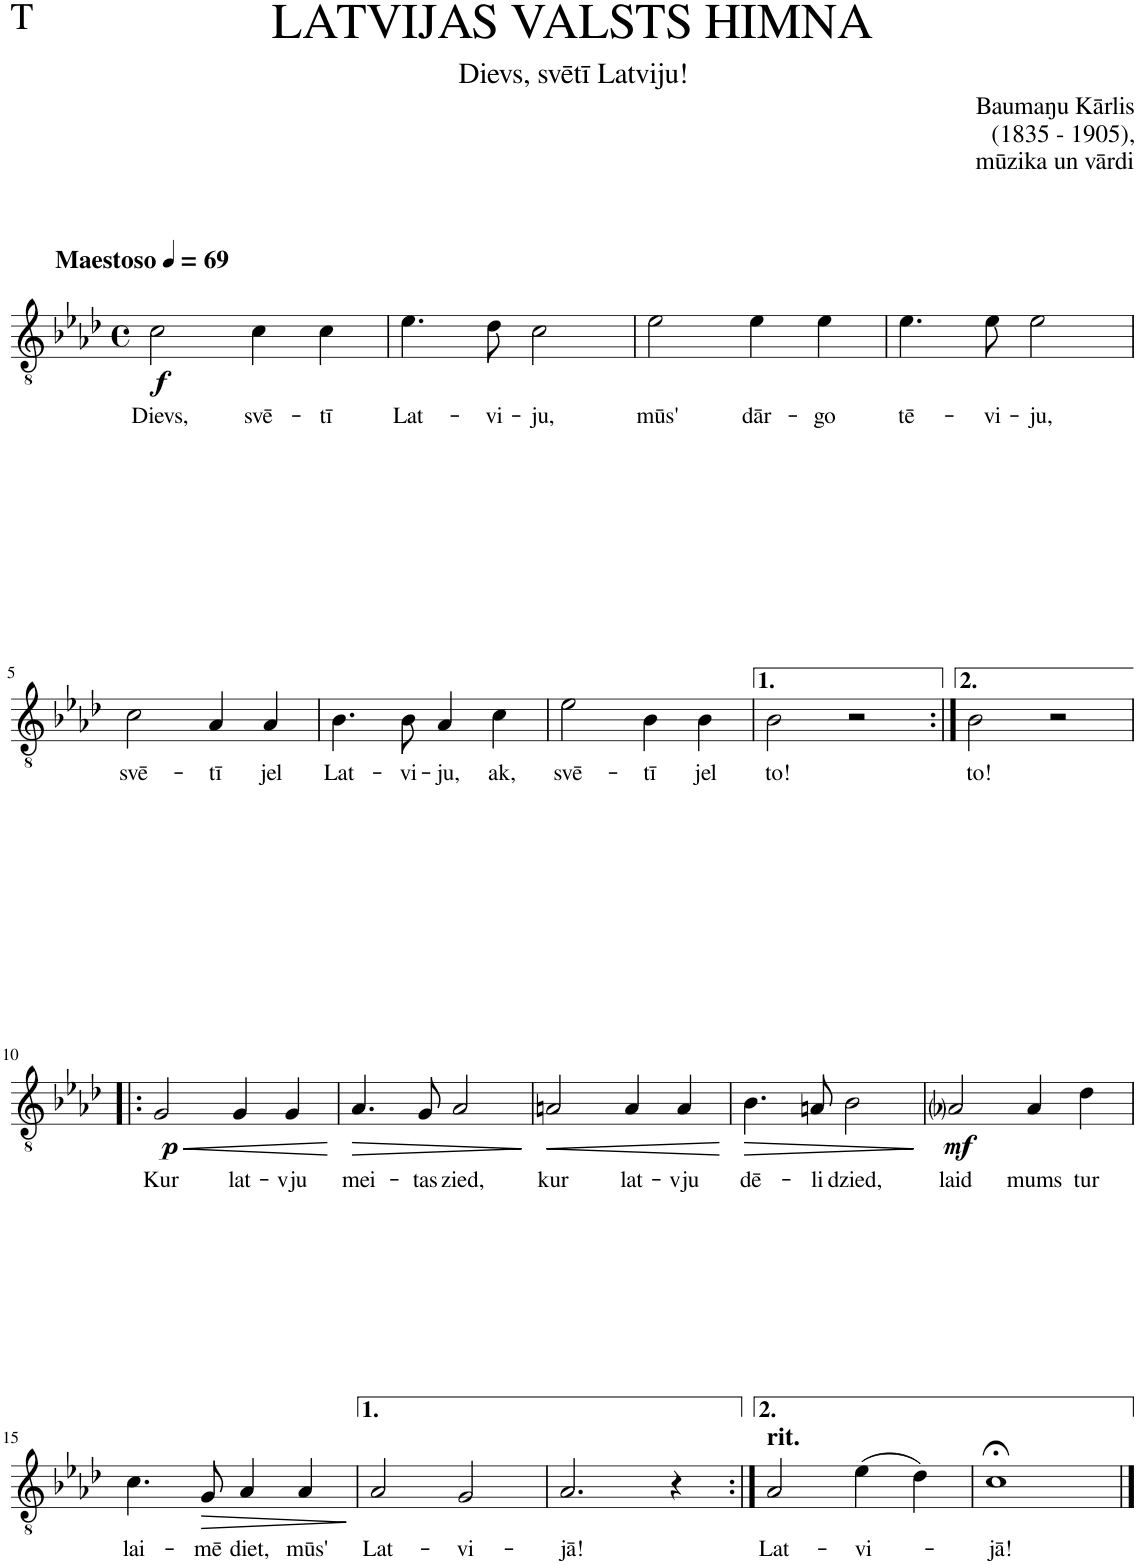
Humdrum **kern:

**kern	**text	**dynam
*part1	*part1	*part1
*staff1	*staff1	*staff1
*I"Tenor	*	*
*I'T.	*	*
*clefGv2	*	*
*k[b-e-a-d-]	*	*
*M4/4	*	*
*met(c)	*	*
*MM69	*	*
=1	=1	=1
!LO:TX:a:B:t=Maestoso	!	!
!	!LO:LY:b	!LO:DY:b
2c\	Dievs,	f
!	!LO:LY:b	!
4c\	svē-	.
!	!LO:LY:b	!
4c\	-tī	.
=2	=2	=2
!	!LO:LY:b	!
4.e-\	Lat-	.
!	!LO:LY:b	!
8d-\	-vi-	.
!	!LO:LY:b	!
2c\	-ju,	.
=3	=3	=3
!	!LO:LY:b	!
2e-\	mūs'	.
!	!LO:LY:b	!
4e-\	dār-	.
!	!LO:LY:b	!
4e-\	-go	.
=4	=4	=4
!	!LO:LY:b	!
4.e-\	tē-	.
!	!LO:LY:b	!
8e-\	-vi-	.
!	!LO:LY:b	!
2e-\	-ju,	.
!!LO:LB:g=z
=5	=5	=5
!	!LO:LY:b	!
2c\	svē-	.
!	!LO:LY:b	!
4A-/	-tī	.
!	!LO:LY:b	!
4A-/	jel	.
=6	=6	=6
!	!LO:LY:b	!
4.B-\	Lat-	.
!	!LO:LY:b	!
8B-\	-vi-	.
!	!LO:LY:b	!
4A-/	-ju,	.
!	!LO:LY:b	!
4c\	ak,	.
=7	=7	=7
!	!LO:LY:b	!
2e-\	svē-	.
!	!LO:LY:b	!
4B-\	-tī	.
!	!LO:LY:b	!
4B-\	jel	.
=8	=8	=8
!	!LO:LY:b	!
2B-\	to!	.
2r	.	.
=9:|!	=9:|!	=9:|!
!	!LO:LY:b	!
2B-\	to!	.
2r	.	.
!!LO:LB:g=z
=10!|:	=10!|:	=10!|:
!	!LO:LY:b	!LO:HP:b
!	!	!LO:DY:n=1:b
2G/	Kur	< p
!	!LO:LY:b	!
4G/	lat-	.
!	!LO:LY:b	!
4G/	-vju	.
.	.	[
=11	=11	=11
!	!LO:LY:b	!LO:HP:b
4.A-/	mei-	>
!	!LO:LY:b	!
8G/	-tas	.
!	!LO:LY:b	!
2A-/	zied,	.
.	.	]
=12	=12	=12
!	!LO:LY:b	!LO:HP:b
2An/	kur	<
!	!LO:LY:b	!
4A/	lat-	.
!	!LO:LY:b	!
4A/	-vju	.
.	.	[
=13	=13	=13
!	!LO:LY:b	!LO:HP:b
4.B-\	dē-	>
!	!LO:LY:b	!
8An/	-li	.
!	!LO:LY:b	!
2B-\	dzied,	.
.	.	]
=14	=14	=14
!	!LO:LY:b	!LO:DY:b
2A-i/	laid	mf
!	!LO:LY:b	!
4A-/	mums	.
!	!LO:LY:b	!
4d-\	tur	.
!!LO:LB:g=z
=15	=15	=15
!	!LO:LY:b	!
4.c\	lai-	.
!	!LO:LY:b	!LO:HP:b
8G/	-mē	>
!	!LO:LY:b	!
4A-/	diet,	.
!	!LO:LY:b	!
4A-/	mūs'	.
.	.	]
=16	=16	=16
!	!LO:LY:b	!
2A-/	Lat-	.
!	!LO:LY:b	!
2G/	-vi-	.
=17	=17	=17
!	!LO:LY:b	!
2.A-/	-jā!	.
4r	.	.
=18:|!	=18:|!	=18:|!
!LO:TX:a:B:t=rit.	!	!
!	!LO:LY:b	!
2A-/	Lat-	.
!	!LO:LY:b	!
(4e-\	-vi-	.
4d-\)	.	.
=19	=19	=19
!	!LO:LY:b	!
1c;<	-jā!	.
==	==	==
*-	*-	*-
